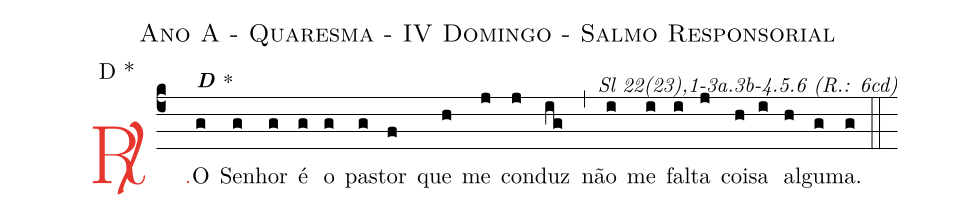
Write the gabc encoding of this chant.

name: Ano A - Quaresma - IV Domingo - Salmo Responsorial;
mode: D *;
commentary: Sl 22(23),1-3a.3b-4.5.6 (R.: 6cd);
%%
(c4)

<c><sp>R/</sp>.</c>() O<alt>\textbf{D \protect\GreStar}</alt>(g) Se(g)nhor(g) é(g) o(g) pas(g)tor(f) que(h) me(j) con(j)duz(ig) (,) não(i) me(i) fal(i)ta(j) coi(h)sa(i) al(h)gu(g)ma.(g)

(::)
